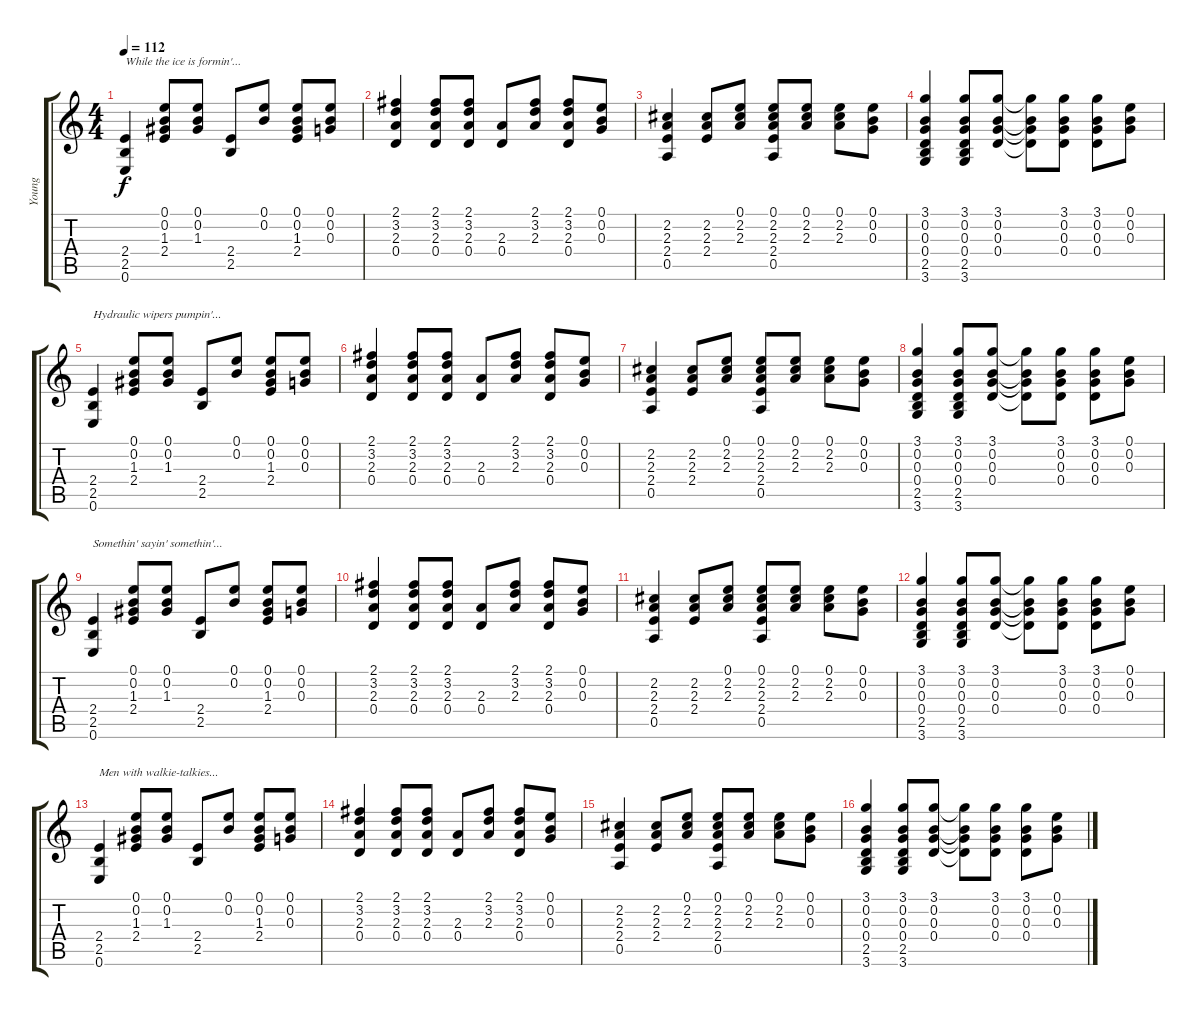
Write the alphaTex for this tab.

\track ("Young" "Young") {instrument acousticguitarsteel}
\staff {score tabs}
\tuning (E4 B3 G3 D3 A2 E2) {hide}
\ts (4 4)
\tempo 112
\clef g2
\ks c
(2.4 2.5 0.6).4{txt "While the ice is formin'..." dy f} (0.1 0.2 1.3 2.4).8 (0.1 0.2 1.3).8 (2.4 2.5).8 (0.1 0.2).8 (0.1 0.2 1.3 2.4).8 (0.1 0.2 0.3).8 |
(2.1 3.2 2.3 0.4).4 (2.1 3.2 2.3 0.4).8 (2.1 3.2 2.3 0.4).8 (2.3 0.4).8 (2.1 3.2 2.3).8 (2.1 3.2 2.3 0.4).8 (0.1 0.2 0.3).8 |
(2.2 2.3 2.4 0.5).4 (2.2 2.3 2.4).8 (0.1 2.2 2.3).8 (0.1 2.2 2.3 2.4 0.5).8 (0.1 2.2 2.3).8 (0.1 2.2 2.3).8 (0.1 0.2 0.3).8 |
(3.1 0.2 0.3 0.4 2.5 3.6).4 (3.1 0.2 0.3 0.4 2.5 3.6).8 (3.1 0.2 0.3 0.4).8 (3.1{t} 0.2{t} 0.3{t} 0.4{t}).8 (3.1 0.2 0.3 0.4).8 (3.1 0.2 0.3 0.4).8 (0.1 0.2 0.3).8 |
(2.4 2.5 0.6).4{txt "Hydraulic wipers pumpin'..."} (0.1 0.2 1.3 2.4).8 (0.1 0.2 1.3).8 (2.4 2.5).8 (0.1 0.2).8 (0.1 0.2 1.3 2.4).8 (0.1 0.2 0.3).8 |
(2.1 3.2 2.3 0.4).4 (2.1 3.2 2.3 0.4).8 (2.1 3.2 2.3 0.4).8 (2.3 0.4).8 (2.1 3.2 2.3).8 (2.1 3.2 2.3 0.4).8 (0.1 0.2 0.3).8 |
(2.2 2.3 2.4 0.5).4 (2.2 2.3 2.4).8 (0.1 2.2 2.3).8 (0.1 2.2 2.3 2.4 0.5).8 (0.1 2.2 2.3).8 (0.1 2.2 2.3).8 (0.1 0.2 0.3).8 |
(3.1 0.2 0.3 0.4 2.5 3.6).4 (3.1 0.2 0.3 0.4 2.5 3.6).8 (3.1 0.2 0.3 0.4).8 (3.1{t} 0.2{t} 0.3{t} 0.4{t}).8 (3.1 0.2 0.3 0.4).8 (3.1 0.2 0.3 0.4).8 (0.1 0.2 0.3).8 |
(2.4 2.5 0.6).4{txt "Somethin' sayin' somethin'..."} (0.1 0.2 1.3 2.4).8 (0.1 0.2 1.3).8 (2.4 2.5).8 (0.1 0.2).8 (0.1 0.2 1.3 2.4).8 (0.1 0.2 0.3).8 |
(2.1 3.2 2.3 0.4).4 (2.1 3.2 2.3 0.4).8 (2.1 3.2 2.3 0.4).8 (2.3 0.4).8 (2.1 3.2 2.3).8 (2.1 3.2 2.3 0.4).8 (0.1 0.2 0.3).8 |
(2.2 2.3 2.4 0.5).4 (2.2 2.3 2.4).8 (0.1 2.2 2.3).8 (0.1 2.2 2.3 2.4 0.5).8 (0.1 2.2 2.3).8 (0.1 2.2 2.3).8 (0.1 0.2 0.3).8 |
(3.1 0.2 0.3 0.4 2.5 3.6).4 (3.1 0.2 0.3 0.4 2.5 3.6).8 (3.1 0.2 0.3 0.4).8 (3.1{t} 0.2{t} 0.3{t} 0.4{t}).8 (3.1 0.2 0.3 0.4).8 (3.1 0.2 0.3 0.4).8 (0.1 0.2 0.3).8 |
(2.4 2.5 0.6).4{txt "Men with walkie-talkies..."} (0.1 0.2 1.3 2.4).8 (0.1 0.2 1.3).8 (2.4 2.5).8 (0.1 0.2).8 (0.1 0.2 1.3 2.4).8 (0.1 0.2 0.3).8 |
(2.1 3.2 2.3 0.4).4 (2.1 3.2 2.3 0.4).8 (2.1 3.2 2.3 0.4).8 (2.3 0.4).8 (2.1 3.2 2.3).8 (2.1 3.2 2.3 0.4).8 (0.1 0.2 0.3).8 |
(2.2 2.3 2.4 0.5).4 (2.2 2.3 2.4).8 (0.1 2.2 2.3).8 (0.1 2.2 2.3 2.4 0.5).8 (0.1 2.2 2.3).8 (0.1 2.2 2.3).8 (0.1 0.2 0.3).8 |
(3.1 0.2 0.3 0.4 2.5 3.6).4 (3.1 0.2 0.3 0.4 2.5 3.6).8 (3.1 0.2 0.3 0.4).8 (3.1{t} 0.2{t} 0.3{t} 0.4{t}).8 (3.1 0.2 0.3 0.4).8 (3.1 0.2 0.3 0.4).8 (0.1 0.2 0.3).8
